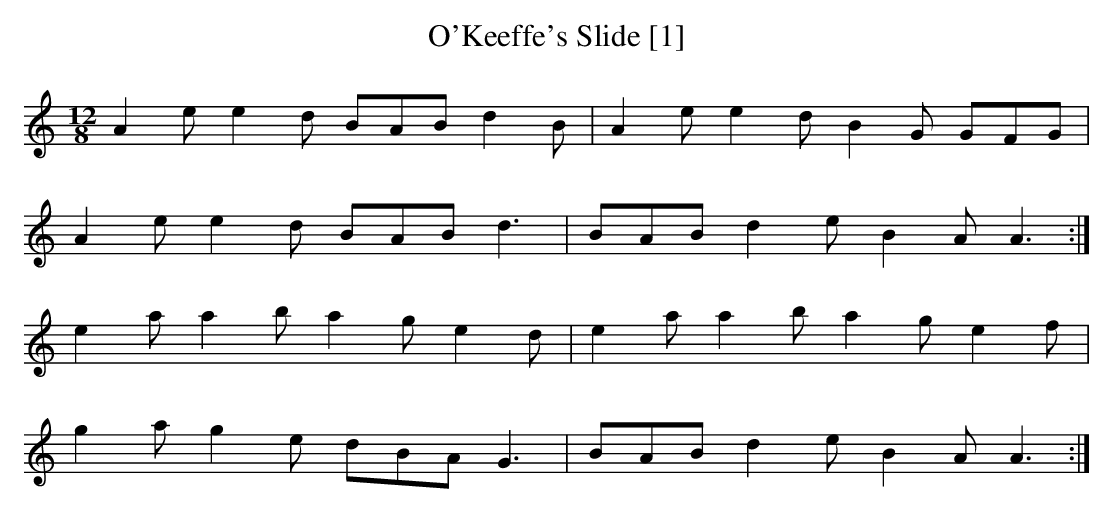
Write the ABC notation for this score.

X:1
T:O'Keeffe's Slide [1]
M:12/8
L:1/8
K:Am
A2 e e2 d BAB d2 B|A2 e e2 d B2 G GFG|
A2 e e2 d BAB d3|BAB d2 e B2 A A3:|
e2 a a2 b a2 g e2 d|e2 a a2 b a2 g e2 f|
g2 a g2 e dBA G3|BAB d2 e B2 A A3:|]
